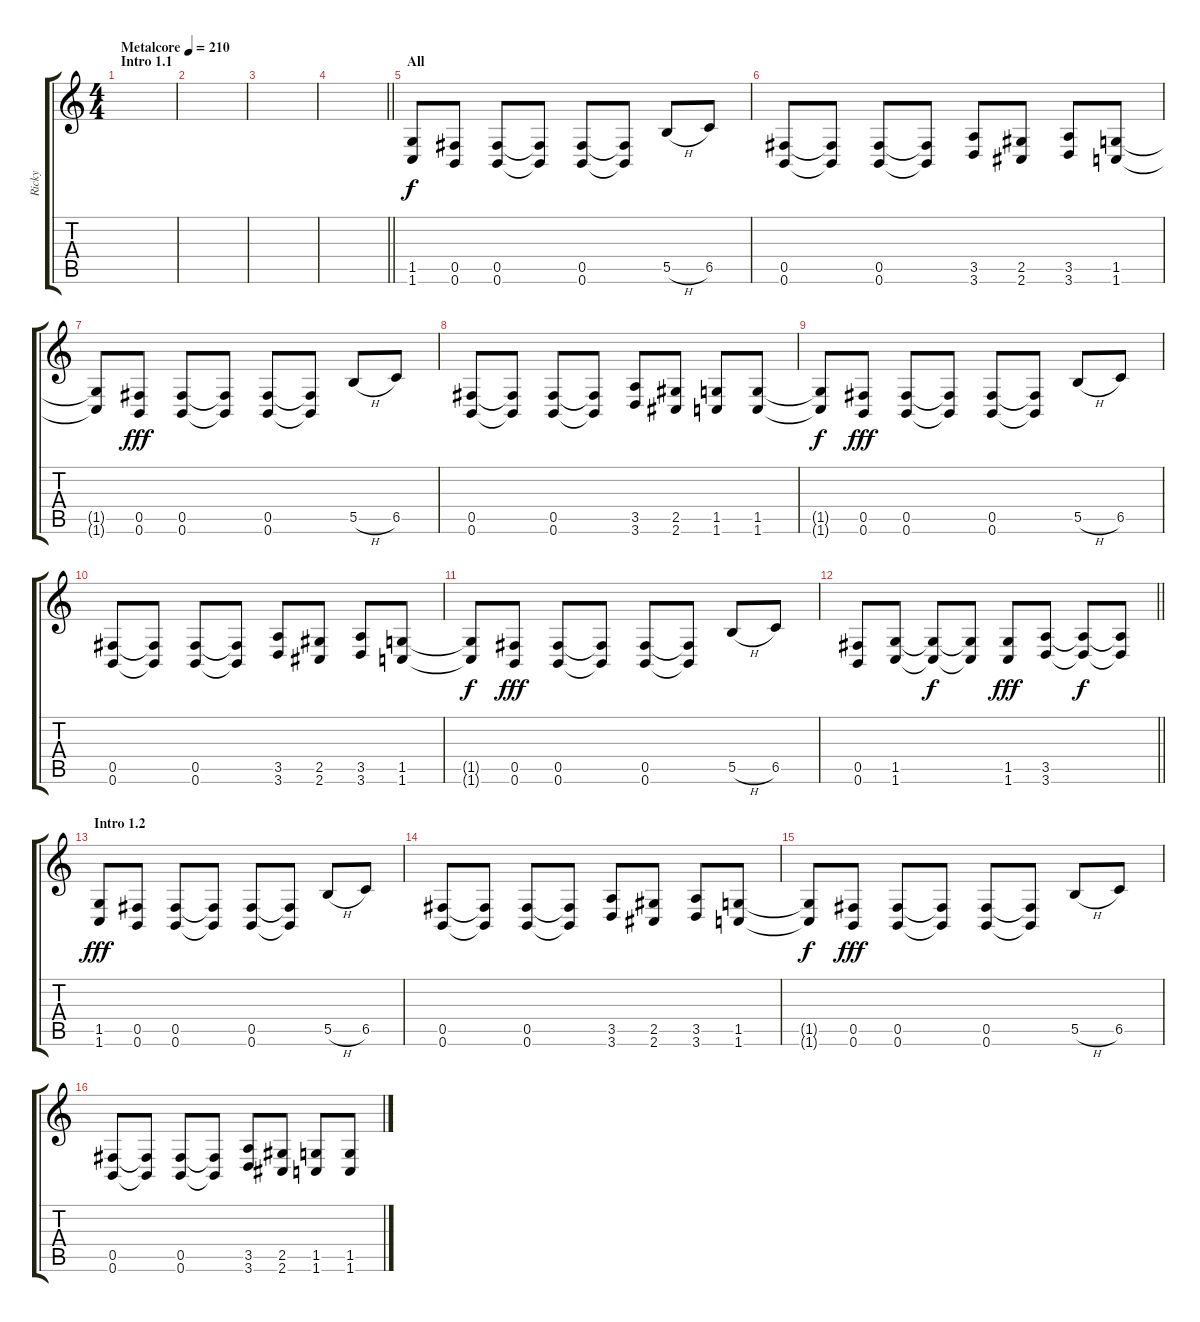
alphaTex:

\track ("Ricky" "Ricky") {instrument distortionguitar}
\staff {score tabs}
\tuning (Db4 Ab3 E3 B2 Gb2 B1) {hide}
\ts (4 4)
\section ("" "Intro 1.1")
\tempo (210 "Metalcore")
\clef g2
\ks c
|
|
|
\barLineRight lightlight
|
\section ("" "All")
(1.5 1.6).8 (0.5 0.6).8 (0.5 0.6).8 (0.5{t} 0.6{t}).8 (0.5 0.6).8 (0.5{t} 0.6{t}).8 5.5{h}.8 6.5.8 |
(0.5 0.6).8 (0.5{t} 0.6{t}).8 (0.5 0.6).8 (0.5{t} 0.6{t}).8 (3.5 3.6).8 (2.5 2.6).8 (3.5 3.6).8 (1.5 1.6).8 |
(1.5{t} 1.6{t}).8{dy f} (0.5 0.6).8{dy fff} (0.5 0.6).8 (0.5{t} 0.6{t}).8 (0.5 0.6).8 (0.5{t} 0.6{t}).8 5.5{h}.8 6.5.8 |
(0.5 0.6).8 (0.5{t} 0.6{t}).8 (0.5 0.6).8 (0.5{t} 0.6{t}).8 (3.5 3.6).8 (2.5 2.6).8 (1.5 1.6).8 (1.5 1.6).8 |
(1.5{t} 1.6{t}).8{dy f} (0.5 0.6).8{dy fff} (0.5 0.6).8 (0.5{t} 0.6{t}).8 (0.5 0.6).8 (0.5{t} 0.6{t}).8 5.5{h}.8 6.5.8 |
(0.5 0.6).8 (0.5{t} 0.6{t}).8 (0.5 0.6).8 (0.5{t} 0.6{t}).8 (3.5 3.6).8 (2.5 2.6).8 (3.5 3.6).8 (1.5 1.6).8 |
(1.5{t} 1.6{t}).8{dy f} (0.5 0.6).8{dy fff} (0.5 0.6).8 (0.5{t} 0.6{t}).8 (0.5 0.6).8 (0.5{t} 0.6{t}).8 5.5{h}.8 6.5.8 |
\barLineRight lightlight
(0.5 0.6).8 (1.5 1.6).8 (1.5{t} 1.6{t}).8{dy f} (1.5{t} 1.6{t}).8 (1.5 1.6).8{dy fff} (3.5 3.6).8 (3.5{t} 3.6{t}).8{dy f} (3.5{t} 3.6{t}).8 |
\section ("" "Intro 1.2")
(1.5 1.6).8{dy fff} (0.5 0.6).8 (0.5 0.6).8 (0.5{t} 0.6{t}).8 (0.5 0.6).8 (0.5{t} 0.6{t}).8 5.5{h}.8 6.5.8 |
(0.5 0.6).8 (0.5{t} 0.6{t}).8 (0.5 0.6).8 (0.5{t} 0.6{t}).8 (3.5 3.6).8 (2.5 2.6).8 (3.5 3.6).8 (1.5 1.6).8 |
(1.5{t} 1.6{t}).8{dy f} (0.5 0.6).8{dy fff} (0.5 0.6).8 (0.5{t} 0.6{t}).8 (0.5 0.6).8 (0.5{t} 0.6{t}).8 5.5{h}.8 6.5.8 |
(0.5 0.6).8 (0.5{t} 0.6{t}).8 (0.5 0.6).8 (0.5{t} 0.6{t}).8 (3.5 3.6).8 (2.5 2.6).8 (1.5 1.6).8 (1.5 1.6).8
